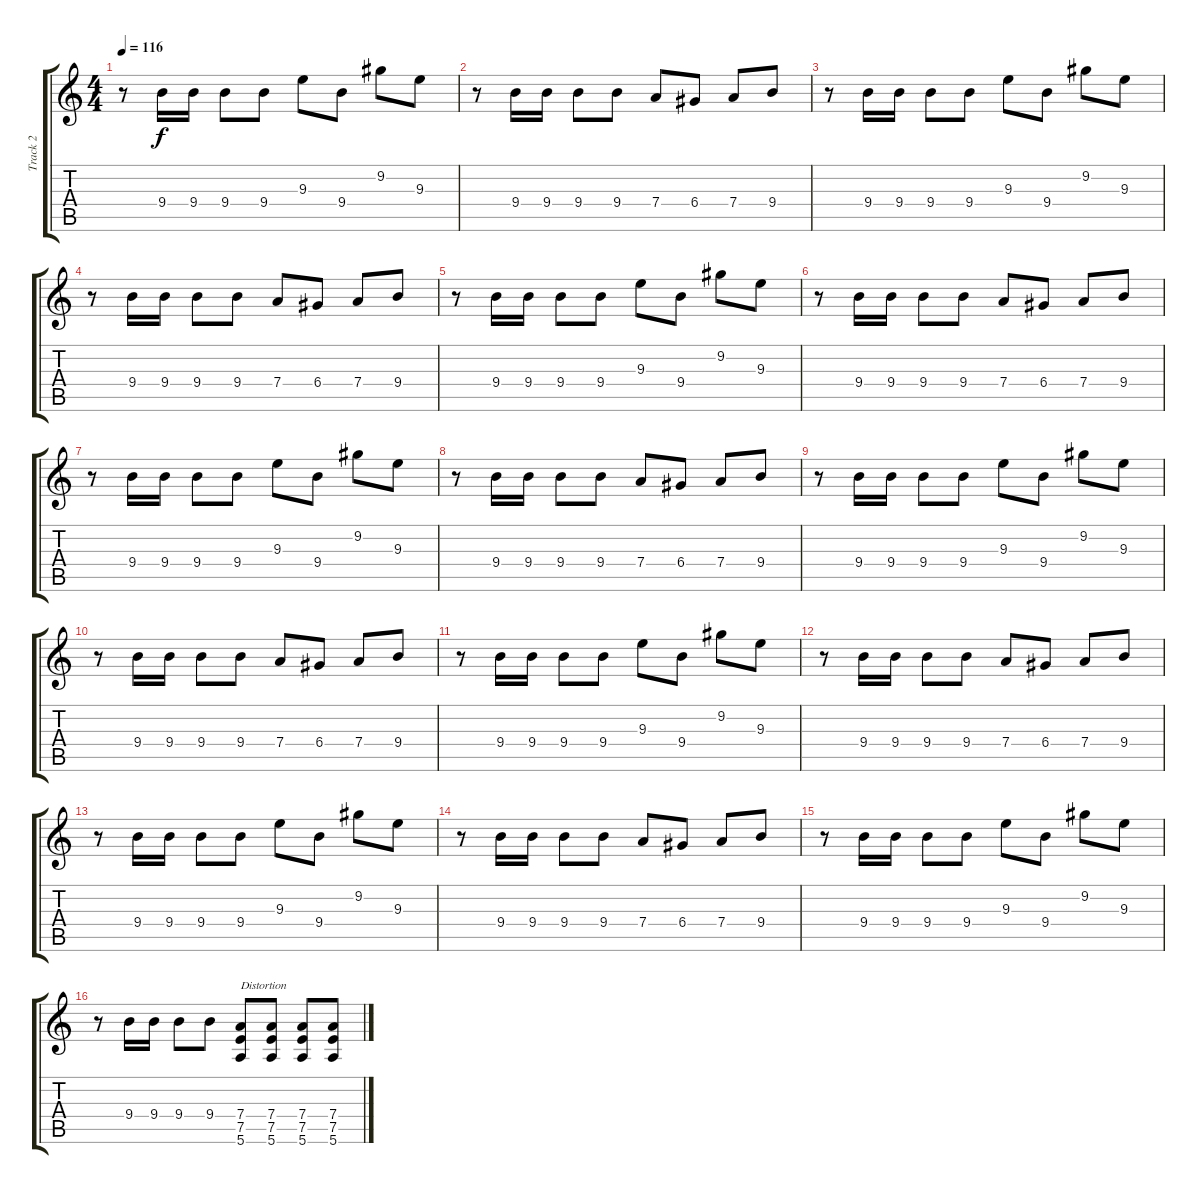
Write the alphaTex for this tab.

\track ("Track 2" "Track 2") {instrument distortionguitar}
\staff {score tabs}
\tuning (E4 B3 G3 D3 A2 E2) {hide}
\ts (4 4)
\tempo 116
\clef g2
\ks c
r.8{dy f instrument electricguitarmuted} 9.4.16 9.4.16 9.4.8 9.4.8 9.3.8 9.4.8 9.2.8 9.3.8 |
r.8 9.4.16 9.4.16 9.4.8 9.4.8 7.4.8 6.4.8 7.4.8 9.4.8 |
r.8 9.4.16 9.4.16 9.4.8 9.4.8 9.3.8 9.4.8 9.2.8 9.3.8 |
r.8 9.4.16 9.4.16 9.4.8 9.4.8 7.4.8 6.4.8 7.4.8 9.4.8 |
r.8 9.4.16 9.4.16 9.4.8 9.4.8 9.3.8 9.4.8 9.2.8 9.3.8 |
r.8 9.4.16 9.4.16 9.4.8 9.4.8 7.4.8 6.4.8 7.4.8 9.4.8 |
r.8 9.4.16 9.4.16 9.4.8 9.4.8 9.3.8 9.4.8 9.2.8 9.3.8 |
r.8 9.4.16 9.4.16 9.4.8 9.4.8 7.4.8 6.4.8 7.4.8 9.4.8 |
r.8 9.4.16 9.4.16 9.4.8 9.4.8 9.3.8 9.4.8 9.2.8 9.3.8 |
r.8 9.4.16 9.4.16 9.4.8 9.4.8 7.4.8 6.4.8 7.4.8 9.4.8 |
r.8 9.4.16 9.4.16 9.4.8 9.4.8 9.3.8 9.4.8 9.2.8 9.3.8 |
r.8 9.4.16 9.4.16 9.4.8 9.4.8 7.4.8 6.4.8 7.4.8 9.4.8 |
r.8 9.4.16 9.4.16 9.4.8 9.4.8 9.3.8 9.4.8 9.2.8 9.3.8 |
r.8 9.4.16 9.4.16 9.4.8 9.4.8 7.4.8 6.4.8 7.4.8 9.4.8 |
r.8 9.4.16 9.4.16 9.4.8 9.4.8 9.3.8 9.4.8 9.2.8 9.3.8 |
r.8 9.4.16 9.4.16 9.4.8 9.4.8 (7.4 7.5 5.6).8{txt "Distortion" instrument distortionguitar} (7.4 7.5 5.6).8 (7.4 7.5 5.6).8 (7.4 7.5 5.6).8
